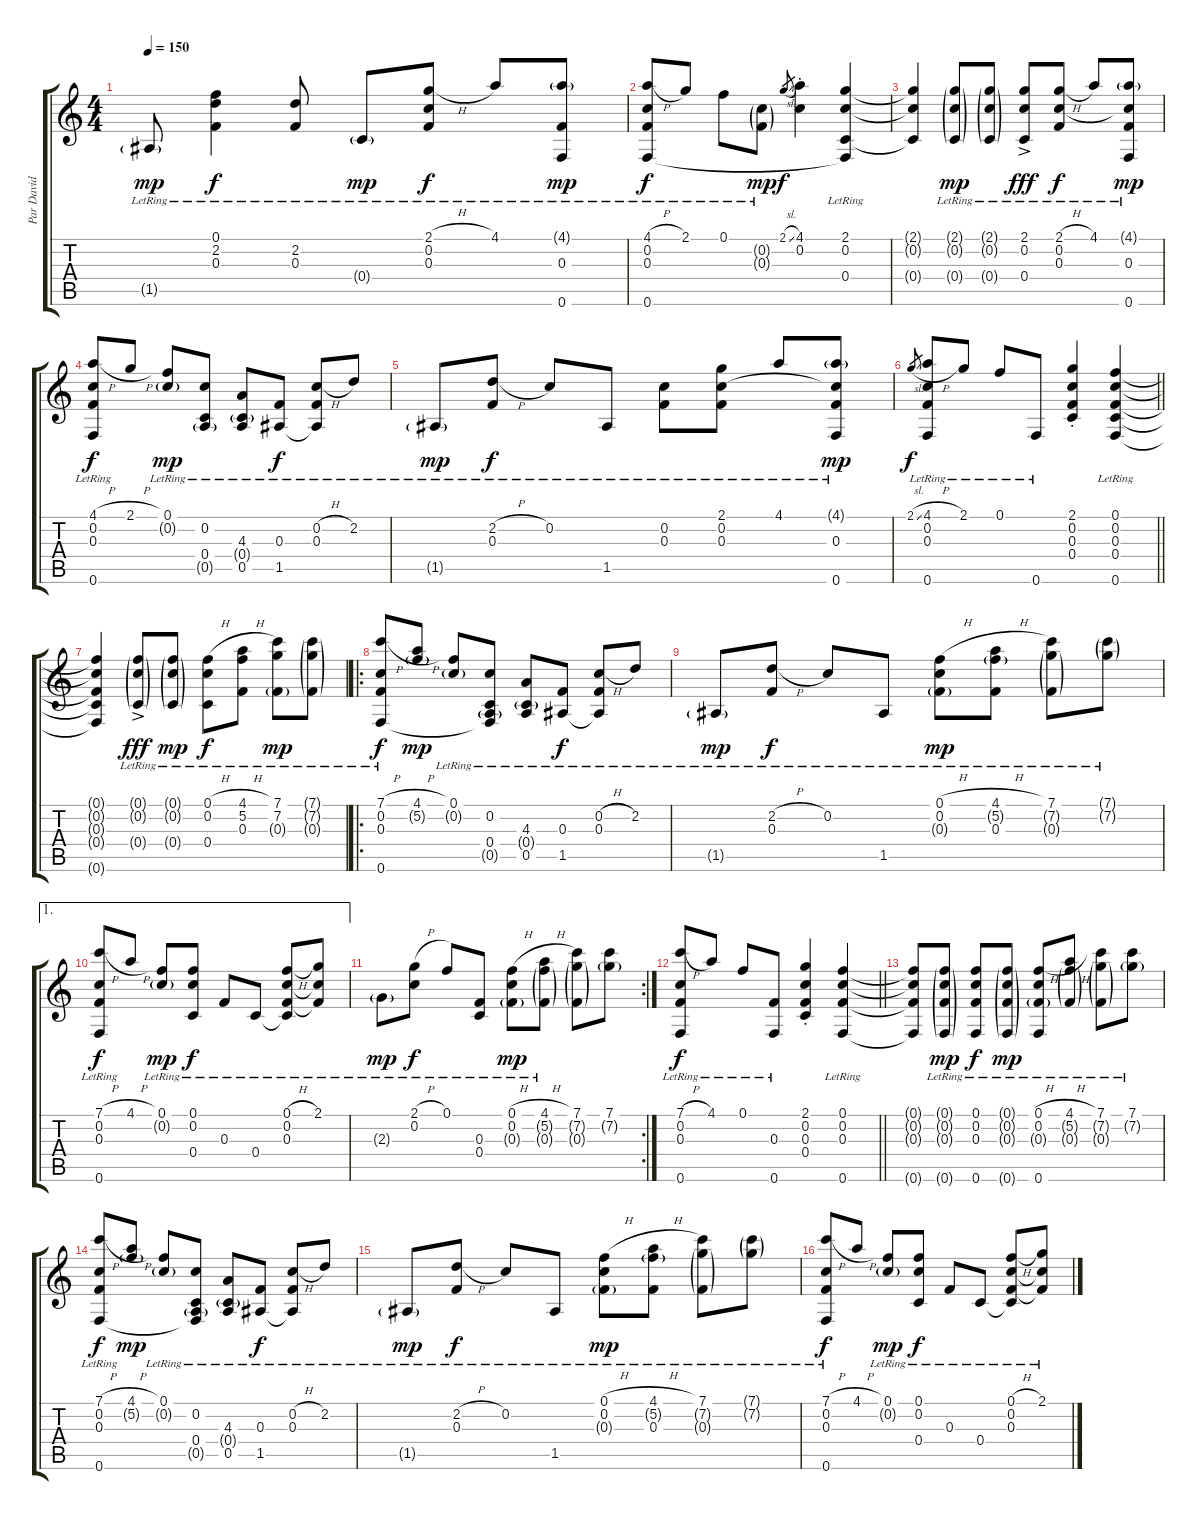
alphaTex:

\track ("Par David Cloutier" "Par David ") {instrument acousticguitarsteel}
\staff {score tabs}
\tuning (F4 C4 F3 C3 A2 F2) {hide}
\ts (4 4)
\tempo 150
\clef g2
\ks c
1.5{g lr}.8{dy mp} (0.1{lr} 2.2{lr} 0.3{lr}).4{dy f} (2.2{lr} 0.3{lr}).8 0.4{g lr}.8{dy mp} (2.1{h} 0.2{lr} 0.3{lr}).8{dy f} 4.1{lr}.8 (4.1{g} 0.3 0.6{lr}).8{dy mp} |
(4.1{h} 0.2{lr} 0.3{lr} 0.6{lr}).8{dy f volume 13} 2.1{lr}.8 0.1{lr}.8 (0.2{g lr} 0.3{g lr}).8{dy mp} 2.1{sl}.8{gr dy f} (4.1{st} 0.2{st}).4 (2.1{lr} 0.2{lr} 0.4{lr} 0.6{t}).4 |
(2.1{t} 0.2{t} 0.4{t}).4 (2.1{g lr} 0.2{g lr} 0.4{g lr}).8{dy mp} (2.1{g lr} 0.2{g lr} 0.4{g lr}).8 (2.1{ac lr} 0.2{ac lr} 0.4{ac lr}).8{dy fff volume 11} (2.1{h} 0.2{lr} 0.3{lr}).8{dy f volume 13} 4.1{lr}.8 (4.1{g lr} 0.2{t} 0.3 0.6).8{dy mp} |
(4.1{h} 0.2{lr} 0.3{lr} 0.6{lr}).8{dy f} 2.1{h}.8 (0.1{lr} 0.2{g}).8{dy mp} (0.2{lr} 0.4{lr} 0.5{g lr}).8 (4.3{lr} 0.4{g lr} 0.5{lr}).8 (0.3{lr} 1.5{lr}).8{dy f} (0.2{h} 0.3{lr} 1.5{t}).8 2.2{lr}.8 |
1.5{g lr}.8{dy mp} (2.2{h} 0.3{lr}).8{dy f} 0.2{lr}.8 1.5{lr}.8 (0.2{lr} 0.3{lr}).8 (2.1{lr} 0.2{lr} 0.3{lr}).8 4.1{lr}.8 (4.1{g lr} 0.2{t} 0.3 0.6).8{dy mp} |
\barLineRight lightlight
2.1{sl}.8{gr dy f} (4.1{h} 0.2{lr} 0.3{lr} 0.6{lr}).8 2.1{lr}.8 0.1{lr}.8 0.6{lr}.8 (2.1{st} 0.2{st} 0.3{st} 0.4{st}).4 (0.1{lr} 0.2{lr} 0.3{lr} 0.4{lr} 0.6{lr}).4 |
(0.1{t} 0.2{t} 0.3{t} 0.4{t} 0.6{t}).4 (0.1{g ac lr} 0.2{g ac lr} 0.4{g ac lr}).8{dy fff} (0.1{g lr} 0.2{g lr} 0.4{g lr}).8{dy mp} (0.1{h} 0.2{lr} 0.4{lr}).8{dy f} (4.1{h} 5.2{lr} 0.3{lr}).8 (7.1{lr} 7.2 0.3{g}).8{dy mp} (7.1{g lr} 7.2{g} 0.3{g}).8 |
\ro
(7.1{h} 0.2{lr} 0.3{lr} 0.6{lr}).8{dy f} (4.1{h} 5.2{g}).8{dy mp} (0.1{lr} 0.2{g}).8 (0.2{lr} 0.4{lr} 0.5{g lr} 0.6{t}).8 (4.3{lr} 0.4{g lr} 0.5{lr}).8 (0.3{lr} 1.5{lr}).8{dy f} (0.2{h} 0.3{lr} 1.5{t}).8 2.2{lr}.8 |
1.5{g lr}.8{dy mp} (2.2{h} 0.3{lr}).8{dy f} 0.2{lr}.8 1.5{lr}.8 (0.1{h} 0.2{lr} 0.3{g}).8{dy mp} (4.1{h} 5.2{g lr} 0.3{lr}).8 (7.1{lr} 7.2{g} 0.3{g}).8 (7.1{g lr} 7.2{g}).8 |
\ae 1
(7.1{h} 0.2{lr} 0.3{lr} 0.6{lr}).8{dy f} 4.1{h}.8 (0.1{lr} 0.2{g lr}).8{dy mp} (0.1{lr} 0.2{lr} 0.4{lr}).8{dy f} 0.3{lr}.8 0.4{lr}.8 (0.1{h} 0.2{lr} 0.3{lr} 0.4{t}).8 (2.1{lr} 0.2{t} 0.3{t}).8 |
\rc 2
2.3{g lr}.8{dy mp} (2.1{h} 0.2{lr}).8{dy f} 0.1{lr}.8 (0.3{lr} 0.4{lr}).8 (0.1{h} 0.2{lr} 0.3{g lr}).8{dy mp} (4.1{h} 5.2{g} 0.3{g lr}).8 (7.1 7.2{g} 0.3{g}).8 (7.1 7.2{g}).8 |
\barLineRight lightlight
(7.1{h} 0.2{lr} 0.3{lr} 0.6{lr}).8{dy f} 4.1{lr}.8 0.1{lr}.8 (0.3{lr} 0.6{lr}).8 (2.1{st} 0.2{st} 0.3{st} 0.4{st}).4 (0.1{lr} 0.2{lr} 0.3{lr} 0.6{lr}).4 |
(0.1{t} 0.2{t} 0.3{t} 0.6{t}).8 (0.1{g lr} 0.2{g lr} 0.3{g lr} 0.6{g lr}).8{dy mp} (0.1{lr} 0.2{lr} 0.3{lr} 0.6{lr}).8{dy f} (0.1{g lr} 0.2{g lr} 0.3{g lr} 0.6{g lr}).8{dy mp} (0.1{h} 0.2{lr} 0.3{g lr} 0.6{lr}).8 (4.1{h} 5.2{g lr} 0.3{g lr}).8 (7.1{lr} 7.2{g lr} 0.3{g lr}).8 (7.1{lr} 7.2{g lr}).8 |
(7.1{h} 0.2{lr} 0.3{lr} 0.6{lr}).8{dy f} (4.1{h} 5.2{g}).8{dy mp} (0.1{lr} 0.2{g}).8 (0.2{lr} 0.4{lr} 0.5{g lr} 0.6{t}).8 (4.3{lr} 0.4{g lr} 0.5{lr}).8 (0.3{lr} 1.5{lr}).8{dy f} (0.2{h} 0.3{lr} 1.5{t}).8 2.2{lr}.8 |
1.5{g lr}.8{dy mp} (2.2{h} 0.3{lr}).8{dy f} 0.2{lr}.8 1.5{lr}.8 (0.1{h} 0.2{lr} 0.3{g}).8{dy mp} (4.1{h} 5.2{g lr} 0.3{lr}).8 (7.1{lr} 7.2{g} 0.3{g}).8 (7.1{g lr} 7.2{g}).8 |
(7.1{h} 0.2{lr} 0.3{lr} 0.6{lr}).8{dy f} 4.1{h}.8 (0.1{lr} 0.2{g lr}).8{dy mp} (0.1{lr} 0.2{lr} 0.4{lr}).8{dy f} 0.3{lr}.8 0.4{lr}.8 (0.1{h} 0.2{lr} 0.3{lr} 0.4{t}).8 (2.1{lr} 0.2{t} 0.3{t}).8
